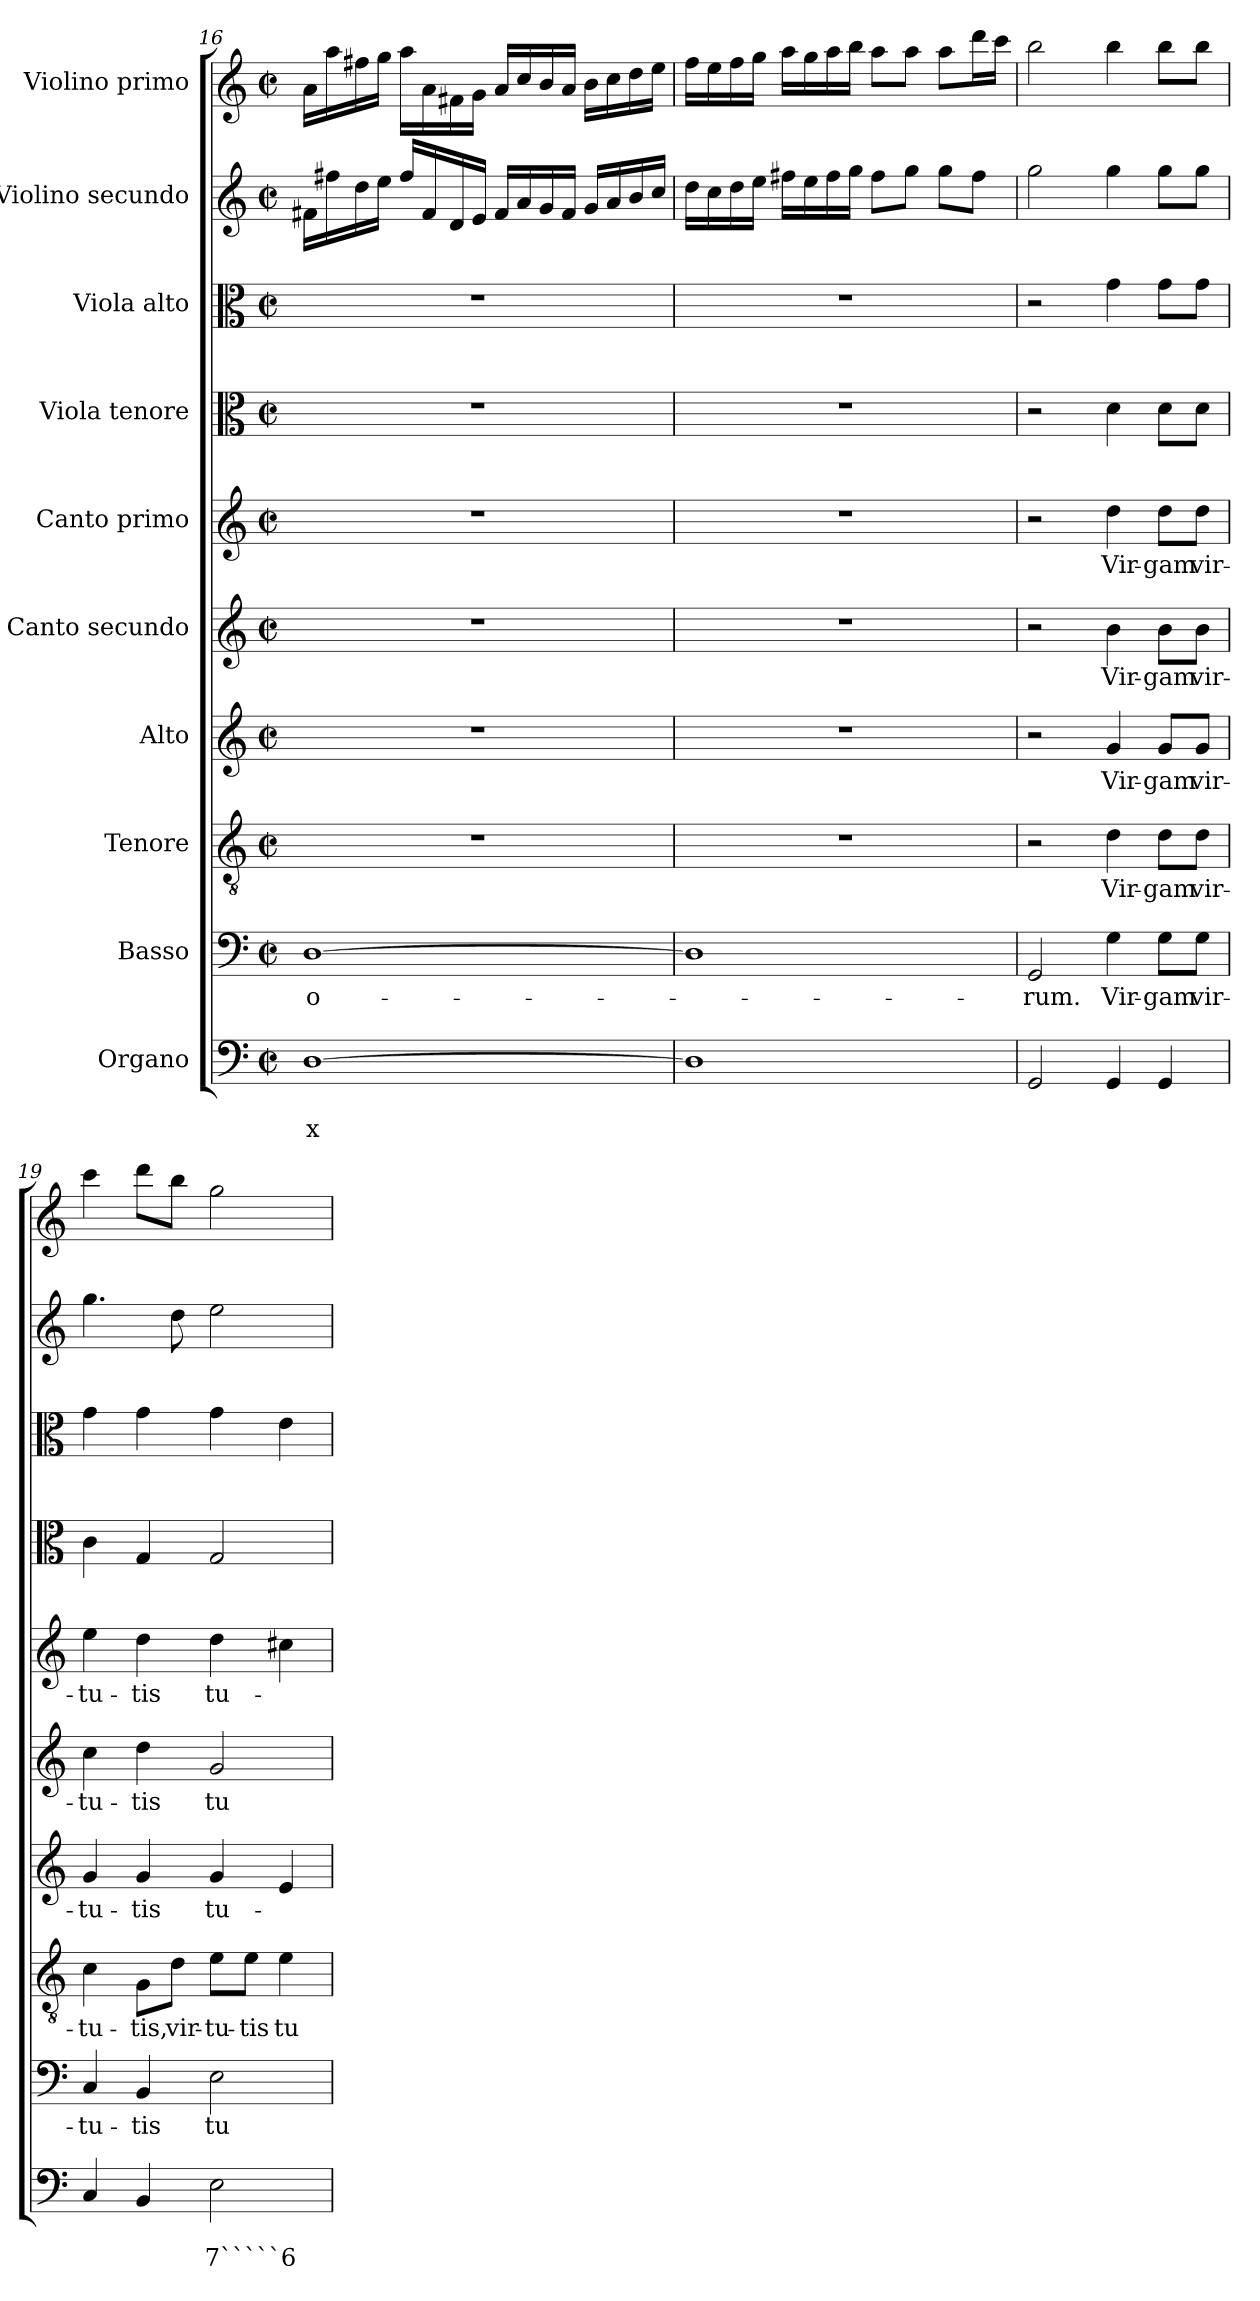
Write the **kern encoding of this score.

**kern	**text	**text	**kern	**text	**kern	**text	**kern	**text	**kern	**text	**kern	**text	**kern	**kern	**kern	**kern
*part10	*part10	*part10	*part9	*part9	*part8	*part8	*part7	*part7	*part6	*part6	*part5	*part5	*part4	*part3	*part2	*part1
*staff10	*staff10	*staff10	*staff9	*staff9	*staff8	*staff8	*staff7	*staff7	*staff6	*staff6	*staff5	*staff5	*staff4	*staff3	*staff2	*staff1
*I"Organo	*	*	*I"Basso	*	*I"Tenore	*	*I"Alto	*	*I"Canto secundo	*	*I"Canto primo	*	*I"Viola tenore	*I"Viola alto	*I"Violino secundo	*I"Violino primo
*clefF4	*	*	*clefF4	*	*clefGv2	*	*clefG2	*	*clefG2	*	*clefG2	*	*clefC3	*clefC3	*clefG2	*clefG2
*k[]	*	*	*k[]	*	*k[]	*	*k[]	*	*k[]	*	*k[]	*	*k[]	*k[]	*k[]	*k[]
*C:	*	*	*C:	*	*C:	*	*C:	*	*C:	*	*C:	*	*C:	*C:	*C:	*C:
*M2/2	*	*	*M2/2	*	*M2/2	*	*M2/2	*	*M2/2	*	*M2/2	*	*M2/2	*M2/2	*M2/2	*M2/2
*met(c|)	*	*	*met(c|)	*	*met(c|)	*	*met(c|)	*	*met(c|)	*	*met(c|)	*	*met(c|)	*met(c|)	*met(c|)	*met(c|)
=16	=16	=16	=16	=16	=16	=16	=16	=16	=16	=16	=16	=16	=16	=16	=16	=16
!	!	!LO:LY:b	!	!LO:LY:b	!	!	!	!	!	!	!	!	!	!	!	!
[1D	.	x	[1D	-o-	1r	.	1r	.	1r	.	1r	.	1r	1r	16f#X\LL	16a\LL
.	.	.	.	.	.	.	.	.	.	.	.	.	.	.	16ff#X\	16aa\
.	.	.	.	.	.	.	.	.	.	.	.	.	.	.	16dd\	16ff#X\
.	.	.	.	.	.	.	.	.	.	.	.	.	.	.	16ee\JJ	16gg\JJ
.	.	.	.	.	.	.	.	.	.	.	.	.	.	.	16ff#/LL	16aa\LL
.	.	.	.	.	.	.	.	.	.	.	.	.	.	.	16f#/	16a\
.	.	.	.	.	.	.	.	.	.	.	.	.	.	.	16d/	16f#X\
.	.	.	.	.	.	.	.	.	.	.	.	.	.	.	16e/JJ	16g\JJ
.	.	.	.	.	.	.	.	.	.	.	.	.	.	.	16f#/LL	16a/LL
.	.	.	.	.	.	.	.	.	.	.	.	.	.	.	16a/	16cc/
.	.	.	.	.	.	.	.	.	.	.	.	.	.	.	16g/	16b/
.	.	.	.	.	.	.	.	.	.	.	.	.	.	.	16f#/JJ	16a/JJ
.	.	.	.	.	.	.	.	.	.	.	.	.	.	.	16g/LL	16b\LL
.	.	.	.	.	.	.	.	.	.	.	.	.	.	.	16a/	16cc\
.	.	.	.	.	.	.	.	.	.	.	.	.	.	.	16b/	16dd\
.	.	.	.	.	.	.	.	.	.	.	.	.	.	.	16cc/JJ	16ee\JJ
!!LO:PB:g=z
=17	=17	=17	=17	=17	=17	=17	=17	=17	=17	=17	=17	=17	=17	=17	=17	=17
1D]	.	.	1D]	.	1r	.	1r	.	1r	.	1r	.	1r	1r	16dd\LL	16ff\LL
.	.	.	.	.	.	.	.	.	.	.	.	.	.	.	16cc\	16ee\
.	.	.	.	.	.	.	.	.	.	.	.	.	.	.	16dd\	16ff\
.	.	.	.	.	.	.	.	.	.	.	.	.	.	.	16ee\JJ	16gg\JJ
.	.	.	.	.	.	.	.	.	.	.	.	.	.	.	16ff#X\LL	16aa\LL
.	.	.	.	.	.	.	.	.	.	.	.	.	.	.	16ee\	16gg\
.	.	.	.	.	.	.	.	.	.	.	.	.	.	.	16ff#\	16aa\
.	.	.	.	.	.	.	.	.	.	.	.	.	.	.	16gg\JJ	16bb\JJ
.	.	.	.	.	.	.	.	.	.	.	.	.	.	.	8ff#\L	8aa\L
.	.	.	.	.	.	.	.	.	.	.	.	.	.	.	8gg\J	8aa\J
.	.	.	.	.	.	.	.	.	.	.	.	.	.	.	8gg\L	8aa\L
.	.	.	.	.	.	.	.	.	.	.	.	.	.	.	8ff#\J	16ddd\L
.	.	.	.	.	.	.	.	.	.	.	.	.	.	.	.	16ccc\JJ
=18	=18	=18	=18	=18	=18	=18	=18	=18	=18	=18	=18	=18	=18	=18	=18	=18
!	!	!	!	!LO:LY:b	!	!	!	!	!	!	!	!	!	!	!	!
2GG/	.	.	2GG/	-rum.	2r	.	2r	.	2r	.	2r	.	2r	2r	2gg\	2bb\
!	!	!	!	!LO:LY:b	!	!LO:LY:b	!	!LO:LY:b	!	!LO:LY:b	!	!LO:LY:b	!	!	!	!
4GG/	.	.	4G\	Vir-	4d\	Vir-	4g/	Vir-	4b\	Vir-	4dd\	Vir-	4d\	4g\	4gg\	4bb\
!	!	!	!	!LO:LY:b	!	!LO:LY:b	!	!LO:LY:b	!	!LO:LY:b	!	!LO:LY:b	!	!	!	!
4GG/	.	.	8G\L	-gam	8d\L	-gam	8g/L	-gam	8b\L	-gam	8dd\L	-gam	8d\L	8g\L	8gg\L	8bb\L
!	!	!	!	!LO:LY:b	!	!LO:LY:b	!	!LO:LY:b	!	!LO:LY:b	!	!LO:LY:b	!	!	!	!
.	.	.	8G\J	vir-	8d\J	vir-	8g/J	vir-	8b\J	vir-	8dd\J	vir-	8d\J	8g\J	8gg\J	8bb\J
=19	=19	=19	=19	=19	=19	=19	=19	=19	=19	=19	=19	=19	=19	=19	=19	=19
!	!	!	!	!LO:LY:b	!	!LO:LY:b	!	!LO:LY:b	!	!LO:LY:b	!	!LO:LY:b	!	!	!	!
4C/	.	.	4C/	-tu-	4c\	-tu-	4g/	-tu-	4cc\	-tu-	4ee\	-tu-	4c\	4g\	4.gg\	4ccc\
!	!	!	!	!LO:LY:b	!	!LO:LY:b	!	!LO:LY:b	!	!LO:LY:b	!	!LO:LY:b	!	!	!	!
4BB/	.	.	4BB/	-tis	8G\L	-tis,	4g/	-tis	4dd\	-tis	4dd\	-tis	4G/	4g\	.	8ddd\L
!	!	!	!	!	!	!LO:LY:b	!	!	!	!	!	!	!	!	!	!
.	.	.	.	.	8d\J	vir-	.	.	.	.	.	.	.	.	8dd\	8bb\J
!	!	!LO:LY:b	!	!LO:LY:b	!	!LO:LY:b	!	!LO:LY:b	!	!LO:LY:b	!	!LO:LY:b	!	!	!	!
2E\	.	7`````6	2E\	tu-	8e\L	-tu-	4g/	tu-	2g/	tu-	4dd\	tu-	2G/	4g\	2ee\	2gg\
!	!	!	!	!	!	!LO:LY:b	!	!	!	!	!	!	!	!	!	!
.	.	.	.	.	8e\J	-tis	.	.	.	.	.	.	.	.	.	.
!	!	!	!	!	!	!LO:LY:b	!	!	!	!	!	!	!	!	!	!
.	.	.	.	.	4e\	tu-	4e/	.	.	.	4cc#X\	.	.	4e\	.	.
=	=	=	=	=	=	=	=	=	=	=	=	=	=	=	=	=
*-	*-	*-	*-	*-	*-	*-	*-	*-	*-	*-	*-	*-	*-	*-	*-	*-
